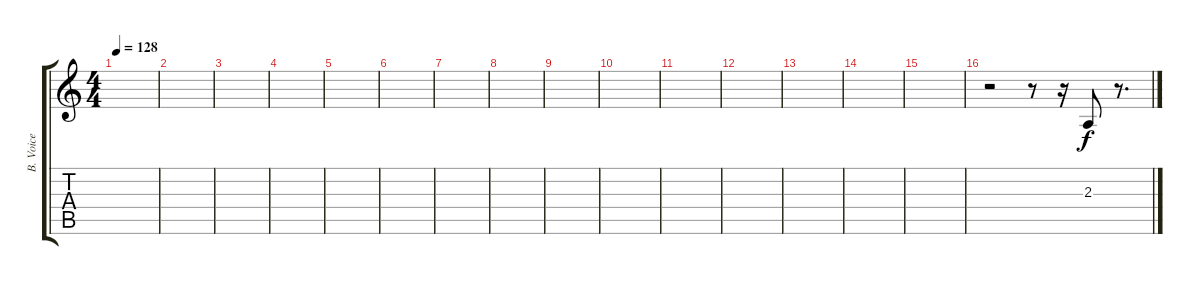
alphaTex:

\track ("B. Voice" "B. Voice") {instrument lead3calliope}
\staff {score tabs}
\tuning (E4 B3 G3 D3 A2 E2) {hide}
\ts (4 4)
\tempo 128
\clef g2
\ks c
|
|
|
|
|
|
|
|
|
|
|
|
|
|
|
r.2 r.8 r.16 2.3.8 r.8{d}
